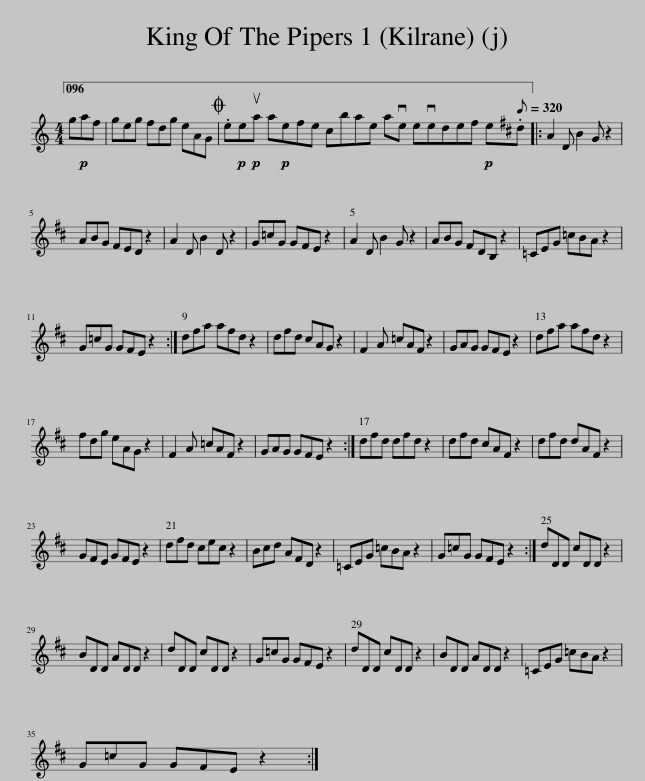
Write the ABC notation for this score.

X:1
L:1/8
M:4/4
I:linebreak $
K:C
V:1 treble
V:1
 g!p!af | geg fdg eAG |O .e!p!e!p!ua a!p!efe cbae ave evedef!p! e[Q:1/8=320].d |: A2 D B2 G z2 |$ ABG ^FED z2 | %5
 A2 D B2 D z2 | G=cG G^FE z2 | A2 D B2 G z2 | ABG ^FDB, z2 | =CEG =cBA z2 |$ %10
 G=cG G^FE z2 :| d^fa afd z2 | d^fd ^cAG z2 | ^F2 A =cAF z2 | GAG G^FE z2 | %15
 d^fa afd z2 |$ ^fdg eAG z2 | ^F2 A =cAF z2 | GAG G^FE z2 :| d^fd dfd z2 | %20
 d^fd ^cA^F z2 | d^fd dA^F z2 |$ G^FE GFE z2 | d^fd ^cec z2 | B^cd A^FD z2 | %25
 =CEG =cBA z2 | G=cG G^FE z2 :| dDD ^cDD z2 |$ BDD ADD z2 | dDD ^cDD z2 | %30
 G=cG G^FE z2 | dDD ^cDD z2 | BDD ADD z2 | =CEG =cBA z2 |$ G=cG G^FE z2 :| %35
